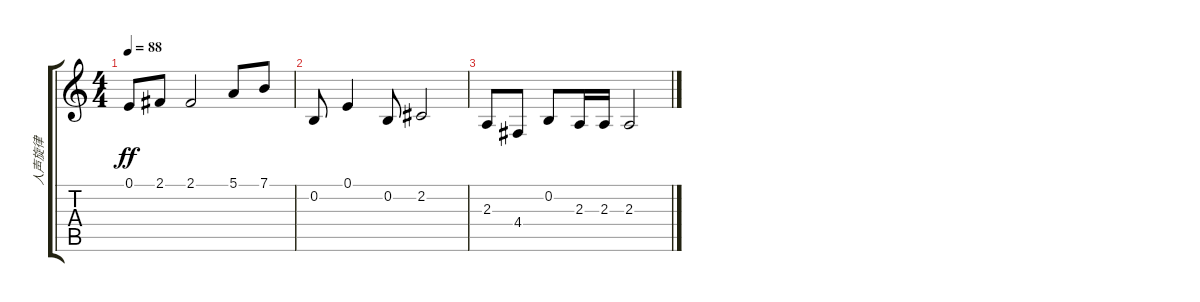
\track ("人声旋律" "人声旋律") {instrument fx7echoes}
\staff {score tabs}
\tuning (E4 B3 G3 D3 A2 E2) {hide}
\ts (4 4)
\tempo 88
\clef g2
\ks c
0.1.8{dy ff} 2.1.8 2.1.2 5.1.8 7.1.8 |
0.2.8 0.1.4 0.2.8 2.2.2 |
2.3.8 4.4.8 0.2.8 2.3.16 2.3.16 2.3.2
